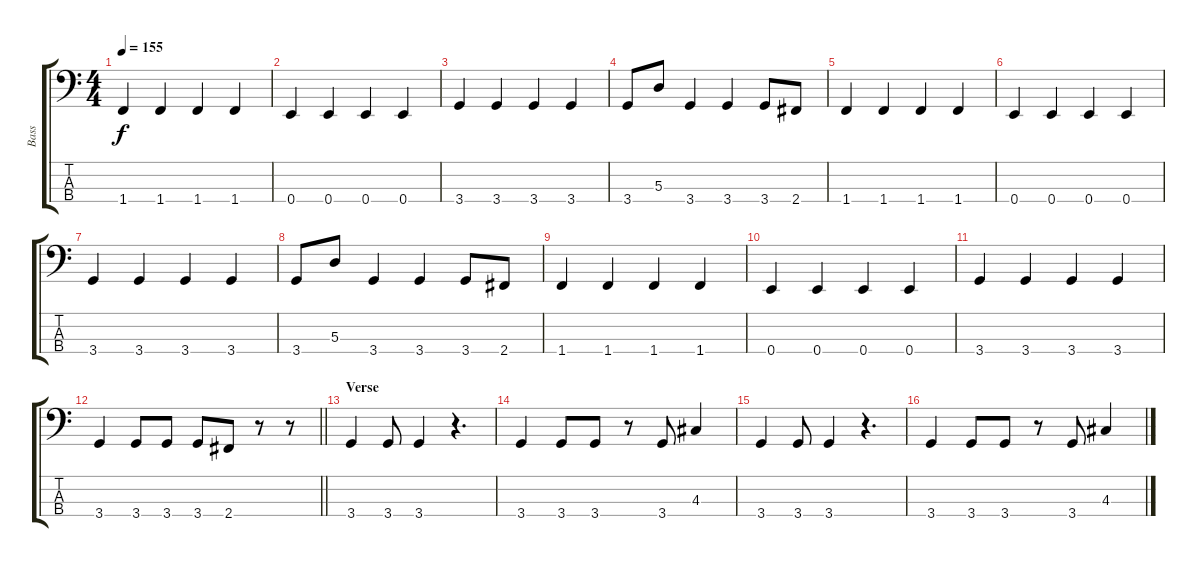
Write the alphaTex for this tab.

\track ("Bass" "Bass") {instrument electricbassfinger}
\staff {score tabs}
\tuning (G2 D2 A1 E1) {hide}
\ts (4 4)
\tempo 155
\clef f4
\ks c
1.4.4{dy f} 1.4.4 1.4.4 1.4.4 |
0.4.4 0.4.4 0.4.4 0.4.4 |
3.4.4 3.4.4 3.4.4 3.4.4 |
3.4.8 5.3.8 3.4.4 3.4.4 3.4.8 2.4.8 |
1.4.4 1.4.4 1.4.4 1.4.4 |
0.4.4 0.4.4 0.4.4 0.4.4 |
3.4.4 3.4.4 3.4.4 3.4.4 |
3.4.8 5.3.8 3.4.4 3.4.4 3.4.8 2.4.8 |
1.4.4 1.4.4 1.4.4 1.4.4 |
0.4.4 0.4.4 0.4.4 0.4.4 |
3.4.4 3.4.4 3.4.4 3.4.4 |
\barLineRight lightlight
3.4.4 3.4.8 3.4.8 3.4.8 2.4.8 r.8 r.8 |
\section ("" "Verse")
3.4.4 3.4.8 3.4.4 r.4{d} |
3.4.4 3.4.8 3.4.8 r.8 3.4.8 4.3.4 |
3.4.4 3.4.8 3.4.4 r.4{d} |
3.4.4 3.4.8 3.4.8 r.8 3.4.8 4.3.4
